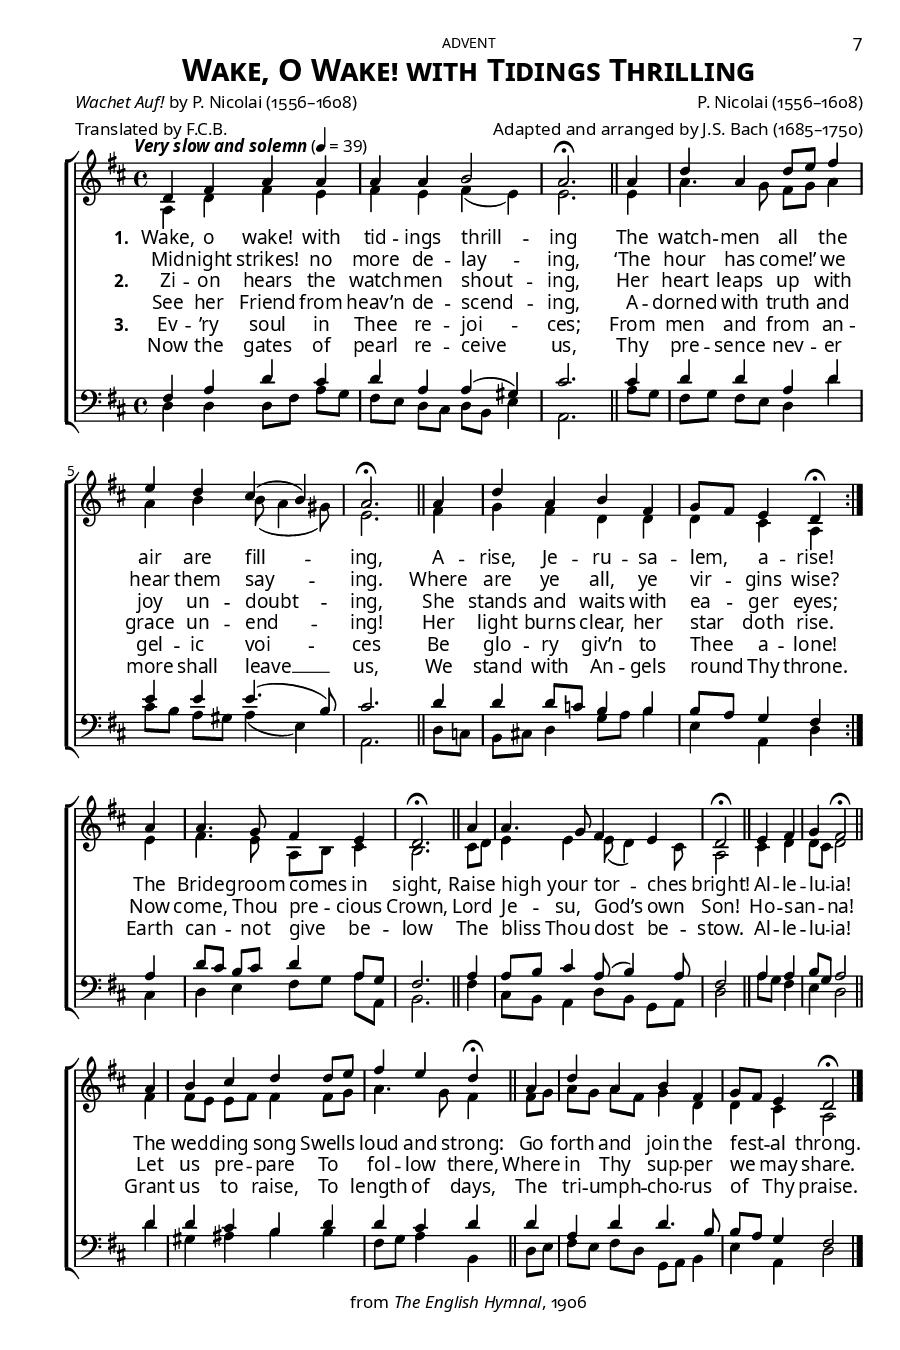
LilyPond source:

\version "2.14.2"
\include "util.ly"
\version "2.14.2"
#(set-global-staff-size 14.9) \paper{ #(define fonts (make-pango-font-tree "GoudyOlSt BT" "Garamond Premier Pro" "Garamond Premier Pro" (/ 14.9 20))) }
\header {
  title = \markup{\override #'(font-name . "Garamond Premier Pro Semibold"){ \abs-fontsize #15 \smallCapsOldStyle"Wake, O Wake! with Tidings Thrilling"}}
  poet = \markup\concat{\italic"Wachet Auf!" \oldStyleNum" by P. Nicolai (1556–1608)"}
  meter = \markup\oldStyleNum"Translated by F.C.B."
  composer = \markup\oldStyleNum"P. Nicolai (1556–1608)"
  arranger = \markup\oldStyleNum"Adapted and arranged by J.S. Bach (1685–1750)"
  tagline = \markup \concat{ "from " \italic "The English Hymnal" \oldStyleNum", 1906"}
}
\paper {
  %print-all-headers = ##f
  paper-height = 9\in
  paper-width = 6\in
  indent = 0\in
  %system-system-spacing = #'((basic-distance . 10) (padding . 0))
  system-system-spacing =
    #'((basic-distance . 0)
       (minimum-distance . 0)
       (padding . -5)
       (stretchability . 100))
  markup-system-spacing =
    #'((basic-distance . 0)
       (minimum-distance . 0)
       (padding . -1.5)
       (stretchability . 100))
  ragged-last-bottom = ##f
  ragged-bottom = ##f
  two-sided = ##t
  inner-margin = 0.5\in
  outer-margin = 0.25\in
  top-margin = 0.25\in
  bottom-margin = 0.25\in
  first-page-number = #007
  print-first-page-number = ##t
  headerLine = \markup{\override #'(font-name . "Garamond Premier Pro") \smallCaps advent}
  oddHeaderMarkup = \markup\fill-line{
     \override #'(font-name . "Garamond Premier Pro")\abs-fontsize #8.5
     \combine 
        \fill-line{"" \on-the-fly #print-page-number-check-first
        \oldStylePageNum""
        }
        \fill-line{\headerLine}
  }
  evenHeaderMarkup = \markup {
     \override #'(font-name . "Garamond Premier Pro")\abs-fontsize #8.5
     \combine
        \on-the-fly #print-page-number-check-first
        \oldStylePageNum""
        \fill-line{\headerLine}
  }
}
global = {
  \key d \major
  \time 4/4
  \autoBeamOff
  \mergeDifferentlyHeadedOn
  \override DynamicLineSpanner #'staff-padding = #0.0
  \override DynamicLineSpanner #'Y-extent = #'(-1 . 1)
}

sopMusic = \relative c' {
  \tempo \markup\italic"Very slow and solemn" 4 = 39
  \repeat volta 2 {
    d4 fis a a |
    a a b2 |
    a2.\fermata \bar"||"
    
    a4 |
    d4 a d8[ e] fis4 |
    e d cis4( b) |
    a2.\fermata \bar"||"
    
    a4 |
    d a b fis |
    g8[ fis] e4 d\fermata \break
  }
  a'4 |
  a4. g8 fis4 e |
  
  d2.\fermata \bar "||"
  a'4 |
  a4. g8 fis4 e |
  d2\fermata \bar "||"
  
  e4 fis |
  g4 fis2\fermata \bar "||"
  a4 |
  b cis d d8[ e] |
  
  fis4 e d\fermata \bar"||"
  a4 |
  d a b fis |
  g8[ fis] e4 d2\fermata \bar "|."
}
sopWords = \lyricmode {
  
}

altoMusic = \relative c' {
  \repeat volta 2 {
    a4 d fis e |
    fis e fis( e) |
    e2. |
    
    e4 |
    a 4. g8 fis[ g] a4 |
    a b b8( a4 gis8) |
    e2. |
    
    fis4 |
    g fis d d |
    d cis a
  }
  e'4 |
  fis4. e8 a,[ b] cis4 |
  
  b2. |
  cis8[ d] |
  e4 e e8( d4) cis8 |
  a2 |
  
  cis4 d |
  d8[ cis] d2 |
  fis4 |
  fis8[ e] e[ fis] fis4 fis8[ g] |
  
  a4. g8 fis4 |
  fis8[ g] |
  a[ g] a[ fis] g4 d |
  d cis a2 \bar "|."
}
altoWords = \lyricmode {
  \dropLyricsVI
  \set stanza = #"1. "
  Wake, o wake! with tid -- ings thrill -- ing
  The watch -- men all the air are fill -- ing,
  \set associatedVoice = "sopranos"
  A -- rise, Je -- ru -- sa -- lem, a -- rise!
  
  \set associatedVoice = "altos"
  The Bride -- groom comes in \set associatedVoice = "basses" sight,
  Raise high your tor -- ches \set associatedVoice = "tenors" bright!
  Al -- le -- lu -- ia!
  The wed -- ding song
  Swells loud and strong:
  \set associatedVoice = "sopranos"
  Go forth and join the fest -- al throng.
}
altoWordsII = \lyricmode {
  \dropLyricsVI
%\markup\italic
  Mid -- night strikes! no more de -- lay -- ing,
  ‘The hour has come!’ we hear them say -- ing.
  \set associatedVoice = "sopranos"
  Where are ye all, ye vir -- gins wise?
}
altoWordsIII = \lyricmode {
  \dropLyricsVI
  \set stanza = #"2. "
  Zi -- on hears the watch -- men shout -- ing,
  Her heart leaps up with joy un -- doubt -- ing,
  \set associatedVoice = "sopranos"
  She stands and waits with ea -- ger eyes;
  
  \set associatedVoice = "altos"
  Now come, Thou pre -- cious \set associatedVoice = "basses" Crown,
  Lord Je -- su, God’s own \set associatedVoice = "tenors" Son!
  Ho -- san -- _ na!
  Let us pre -- pare
  To fol -- low there,
  \set associatedVoice = "sopranos"
  Where in Thy sup -- per we may share.
}
altoWordsIV = \lyricmode {
  \dropLyricsVI
  See her Friend from heav’n de -- scend -- ing,
  A -- dorned with truth and grace un -- end -- ing!
  \set associatedVoice = "sopranos"
  Her light burns clear, her star doth rise.
}
altoWordsV = \lyricmode {
  \dropLyricsVI
  \set stanza = #"3. "
  Ev -- ’ry soul in Thee re -- joi -- ces;
  From men and from an -- gel -- ic voi -- ces
  \set associatedVoice = "sopranos"
  Be glo -- ry giv’n to Thee a -- lone!
  
  \set associatedVoice = "altos"
  Earth can -- not give be -- \set associatedVoice = "basses" low
  The bliss Thou dost be -- \set associatedVoice = "tenors" stow.
  Al -- le -- lu -- ia!
  Grant us to raise,
  To length of days,
  \set associatedVoice = "sopranos"
  The tri -- 
  \once \override LyricHyphen  #'minimum-length = #0.7
  \once \override LyricHyphen  #'minimum-distance = #0.7
   umph -- cho -- rus of Thy praise.
}
altoWordsVI = \lyricmode {
  \dropLyricsVI
  Now the gates of pearl re -- ceive us,
  Thy pre -- sence nev -- er more shall leave __ us,
  \set associatedVoice = "sopranos"
  We stand with An -- gels round Thy throne.
}
tenorMusic = \relative c {
  \repeat volta 2 {
    fis4 a d cis |
    d a a( gis) |
    cis2. |
    
    cis4 |
    d d a d |
    e e e4.( b8) |
    cis2. |
    
    d4 |
    d d8[ c] b4 b |
    b8[ a] g4 fis
  }
  a4 |
  d8[ cis] b[ cis] d4 a8[ g] |
  
  fis2. |
  a4 |
  a8[ b] cis4 |
  a8( b4) a8 |
  fis2 |
  
  a4 a |
  b8[ g] a2 |
  d4 |
  d cis b d |
  
  d cis d |
  d |
  a d d4. b8 |
  b[ a] g4 fis2 \bar "|."
}
tenorWords = \lyricmode {

}

bassMusic = \relative c {
  \repeat volta 2 {
    d4 d d8[ fis] a[ g] |
    fis[ e] d[ cis] d[ b] e4 |
    a,2. |
    
    a'8[ g] |
    fis[ g] fis[ e] d4 d' |
    cis8[ b] a[ gis] a4( e) |
    a,2. |
    
    d8[ c] |
    b[ cis!] d4 g8[ a] b4 |
    e, a, d
  }
  cis4 |
  d e fis8[ g] a[ a,] |
  
  b2. |
  fis'4 |
  cis8[ b] a4 d8[ b] g[ a] |
  d2 |
  
  a'8[ g] fis4 |
  e4 d2 |
  d'4 |
  gis, ais b b |
  
  fis8[ g] a4 b, |
  d8[ e] |
  fis[ e] fis[ d] g,[ a] b4 |
  e a, d2 \bar "|."
}
bassWords = \lyricmode {

}

pianoRH = \relative c' {
  
}
pianoLH = \relative c' {
  
}

\score {
  <<
   \new ChoirStaff <<
    \new Staff = women <<
      \new Voice = "sopranos" { \voiceOne << \global \sopMusic >> }
      \new Voice = "altos" { \voiceTwo << \global \altoMusic >> }
    >>
   \new Staff = men <<
      \clef bass
      \new Voice = "tenors" { \voiceOne << \global \tenorMusic >> }
      \new Voice = "basses" { \voiceTwo << \global \bassMusic >> }
    >>
    \new Lyrics \with { alignAboveContext = #"women" \override VerticalAxisGroup #'nonstaff-relatedstaff-spacing = #'((basic-distance . 1))} \lyricsto "sopranos" \sopWords
    \new Lyrics = "altosVI"  \with { alignBelowContext = #"women" \override VerticalAxisGroup #'nonstaff-relatedstaff-spacing = #'((basic-distance . 1))} \lyricsto "tenors" \altoWordsVI
    \new Lyrics = "altosV"  \with { alignBelowContext = #"women" \override VerticalAxisGroup #'nonstaff-relatedstaff-spacing = #'((basic-distance . 1))} \lyricsto "tenors" \altoWordsV
    \new Lyrics = "altosIV"  \with { alignBelowContext = #"women" \override VerticalAxisGroup #'nonstaff-relatedstaff-spacing = #'((basic-distance . 1))} \lyricsto "tenors" \altoWordsIV
    \new Lyrics = "altosIII"  \with { alignBelowContext = #"women" \override VerticalAxisGroup #'nonstaff-relatedstaff-spacing = #'((basic-distance . 1))} \lyricsto "tenors" \altoWordsIII
    \new Lyrics = "altosII"  \with { alignBelowContext = #"women" \override VerticalAxisGroup #'nonstaff-relatedstaff-spacing = #'((basic-distance . 1))} \lyricsto "tenors" \altoWordsII
    \new Lyrics = "altos"  \with { alignBelowContext = #"women" \override VerticalAxisGroup #'nonstaff-relatedstaff-spacing = #'((basic-distance . 1))} \lyricsto "tenors" \altoWords
    \new Lyrics \with { alignAboveContext = #"men" \override VerticalAxisGroup #'nonstaff-relatedstaff-spacing = #'((basic-distance . 1)) } \lyricsto "tenors" \tenorWords
    \new Lyrics \with { alignBelowContext = #"men" \override VerticalAxisGroup #'nonstaff-relatedstaff-spacing = #'((basic-distance . 1)) } \lyricsto "basses" \bassWords
  >>
%    \new PianoStaff << \new Staff { \new Voice { \pianoRH } } \new Staff { \clef "bass" \pianoLH } >>
  >>
  \layout {

%6.14 \context {\Lyrics\override LyricText #'font-size = #0.75 }
    \context {
      \Score
      %\override SpacingSpanner #'base-shortest-duration = #(ly:make-moment 1 8)
      %\override SpacingSpanner #'common-shortest-duration = #(ly:make-moment 1 4)
    }
    \context {
      % Remove all empty staves
      % \Staff \RemoveEmptyStaves \override VerticalAxisGroup #'remove-first = ##t
    }
  }
  \midi {
    \tempo 4 = 90
    \set Staff.midiInstrument = "flute"
  
    \context {
      \Voice
      \remove "Dynamic_performer"
    }
  }
}
